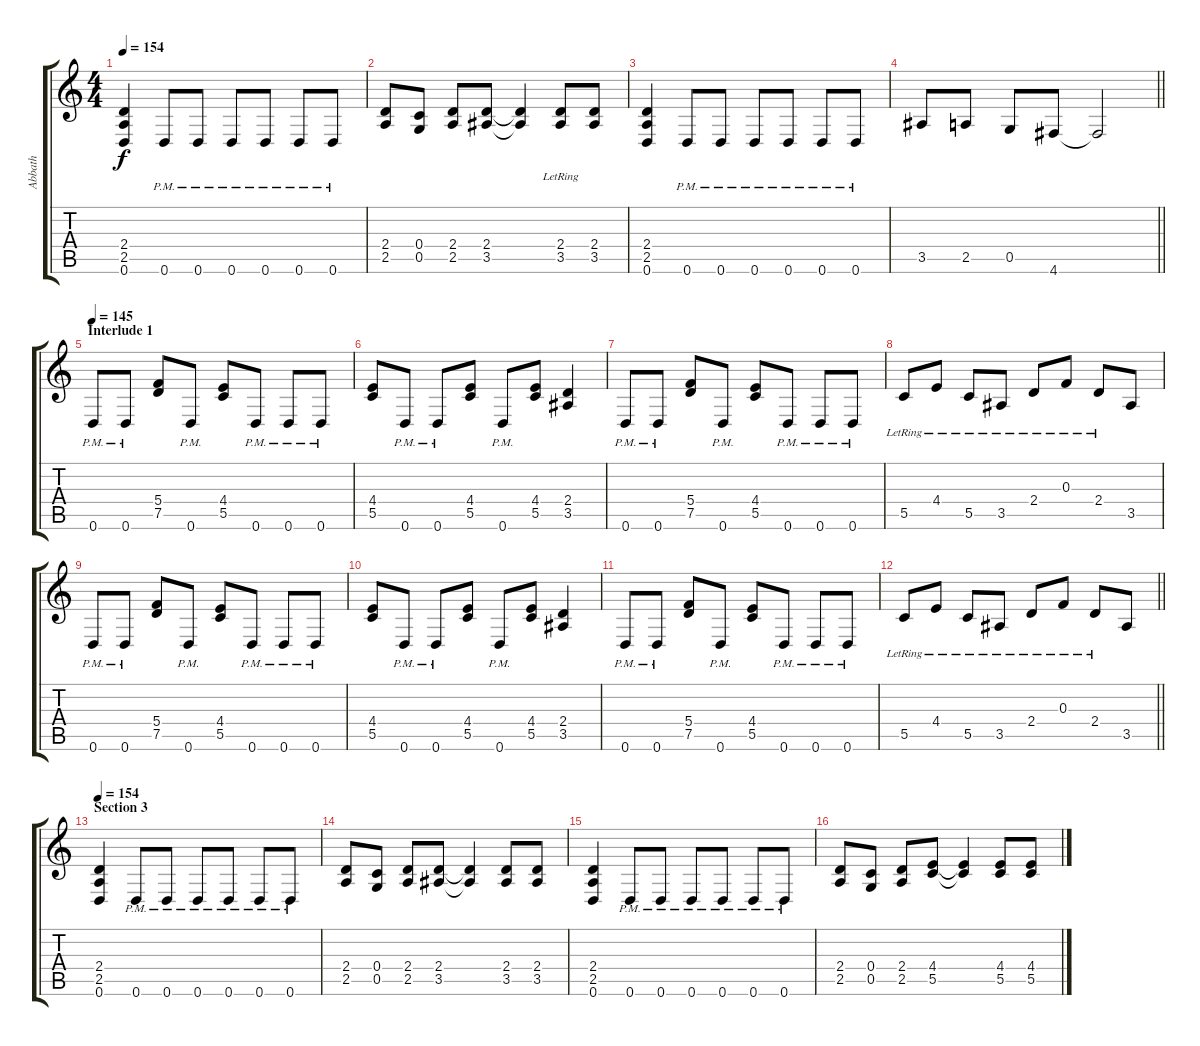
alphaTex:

\track ("Abbath" "Abbath") {instrument distortionguitar}
\staff {score tabs}
\tuning (D4 A3 F3 C3 G2 D2) {hide}
\ts (4 4)
\tempo 154
\clef g2
\ks c
(2.4 2.5 0.6).4{dy f} 0.6{pm}.8 0.6{pm}.8 0.6{pm}.8 0.6{pm}.8 0.6{pm}.8 0.6{pm}.8 |
(2.4 2.5).8 (0.4 0.5).8 (2.4 2.5).8 (2.4 3.5).8 (2.4{t} 3.5{t}).4 (2.4{lr} 3.5{lr}).8 (2.4 3.5).8 |
(2.4 2.5 0.6).4 0.6{pm}.8 0.6{pm}.8 0.6{pm}.8 0.6{pm}.8 0.6{pm}.8 0.6{pm}.8 |
\barLineRight lightlight
3.5.8 2.5.8 0.5.8 4.6.8 4.6{t}.2 |
\section ("" "Interlude 1")
\tempo 145
0.6{pm}.8 0.6{pm}.8 (5.4 7.5).8 0.6{pm}.8 (4.4 5.5).8 0.6{pm}.8 0.6{pm}.8 0.6{pm}.8 |
(4.4 5.5).8 0.6{pm}.8 0.6{pm}.8 (4.4 5.5).8 0.6{pm}.8 (4.4 5.5).8 (2.4 3.5).4 |
0.6{pm}.8 0.6{pm}.8 (5.4 7.5).8 0.6{pm}.8 (4.4 5.5).8 0.6{pm}.8 0.6{pm}.8 0.6{pm}.8 |
5.5{lr}.8 4.4{lr}.8 5.5{lr}.8 3.5{lr}.8 2.4{lr}.8 0.3{lr}.8 2.4{lr}.8 3.5.8 |
0.6{pm}.8 0.6{pm}.8 (5.4 7.5).8 0.6{pm}.8 (4.4 5.5).8 0.6{pm}.8 0.6{pm}.8 0.6{pm}.8 |
(4.4 5.5).8 0.6{pm}.8 0.6{pm}.8 (4.4 5.5).8 0.6{pm}.8 (4.4 5.5).8 (2.4 3.5).4 |
0.6{pm}.8 0.6{pm}.8 (5.4 7.5).8 0.6{pm}.8 (4.4 5.5).8 0.6{pm}.8 0.6{pm}.8 0.6{pm}.8 |
\barLineRight lightlight
5.5{lr}.8 4.4{lr}.8 5.5{lr}.8 3.5{lr}.8 2.4{lr}.8 0.3{lr}.8 2.4{lr}.8 3.5.8 |
\section ("" "Section 3")
\tempo 154
(2.4 2.5 0.6).4 0.6{pm}.8 0.6{pm}.8 0.6{pm}.8 0.6{pm}.8 0.6{pm}.8 0.6{pm}.8 |
(2.4 2.5).8 (0.4 0.5).8 (2.4 2.5).8 (2.4 3.5).8 (2.4{t} 3.5{t}).4 (2.4 3.5).8 (2.4 3.5).8 |
(2.4 2.5 0.6).4 0.6{pm}.8 0.6{pm}.8 0.6{pm}.8 0.6{pm}.8 0.6{pm}.8 0.6{pm}.8 |
(2.4 2.5).8 (0.4 0.5).8 (2.4 2.5).8 (4.4 5.5).8 (4.4{t} 5.5{t}).4 (4.4 5.5).8 (4.4 5.5).8
